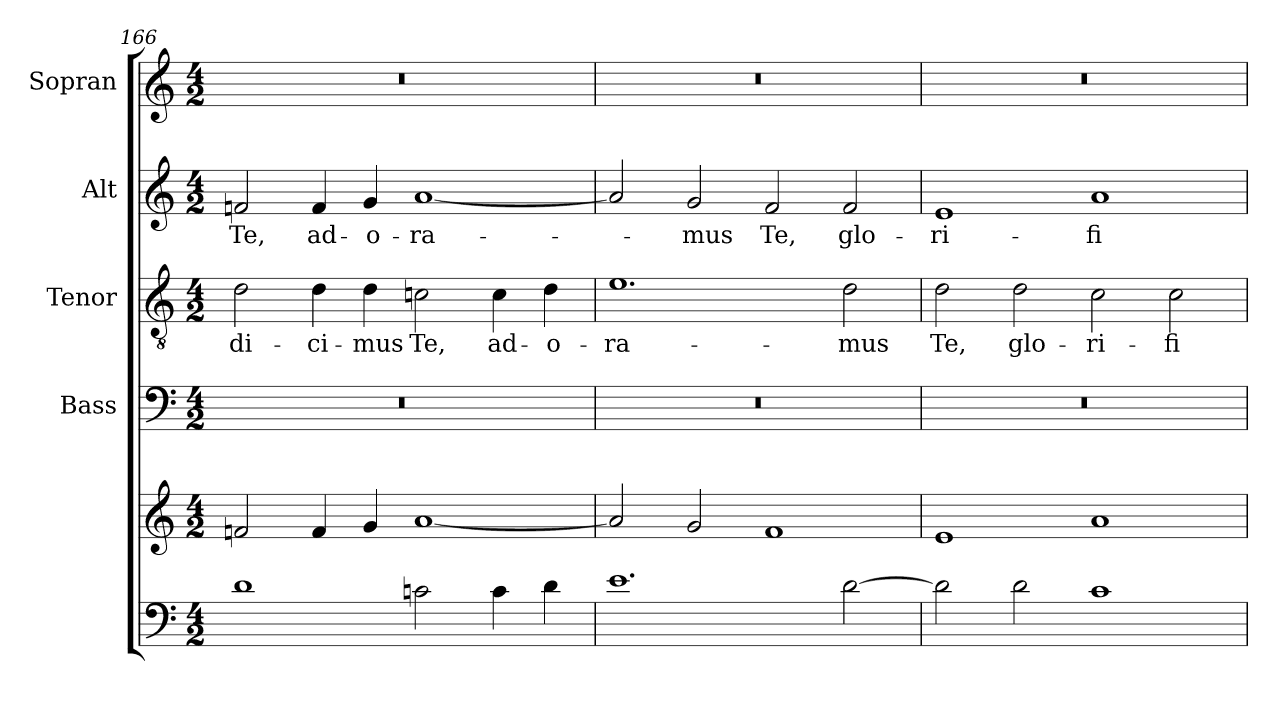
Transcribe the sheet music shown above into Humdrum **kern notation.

**kern	**kern	**kern	**kern	**text	**kern	**text	**kern
*part5	*part5	*part4	*part3	*part3	*part2	*part2	*part1
*staff6	*staff5	*staff4	*staff3	*staff3	*staff2	*staff2	*staff1
*	*	*I"Bass	*I"Tenor	*	*I"Alt	*	*I"Sopran
*	*	*I'B.	*I'T.	*	*I'A.	*	*I'S.
*clefF4	*clefG2	*clefF4	*clefGv2	*	*clefG2	*	*clefG2
*k[]	*k[]	*k[]	*k[]	*	*k[]	*	*k[]
*C:	*C:	*C:	*C:	*	*C:	*	*C:
*M4/2	*M4/2	*M4/2	*M4/2	*	*M4/2	*	*M4/2
=166	=166	=166	=166	=166	=166	=166	=166
!	!	!	!	!LO:LY:b	!	!LO:LY:b	!
1d	2fn/	0r	2d\	-di-	2fn/	Te,	0r
!	!	!	!	!LO:LY:b	!	!LO:LY:b	!
.	4f/	.	4d\	-ci-	4f/	ad-	.
!	!	!	!	!LO:LY:b	!	!LO:LY:b	!
.	4g/	.	4d\	-mus	4g/	-o-	.
!	!	!	!	!LO:LY:b	!	!LO:LY:b	!
2cn\	[1a	.	2cn\	Te,	[1a	-ra-	.
!	!	!	!	!LO:LY:b	!	!	!
4c\	.	.	4c\	ad-	.	.	.
!	!	!	!	!LO:LY:b	!	!	!
4d\	.	.	4d\	-o-	.	.	.
=167	=167	=167	=167	=167	=167	=167	=167
!	!	!	!	!LO:LY:b	!	!	!
1.e	2a/]	0r	1.e	-ra-	2a/]	.	0r
!	!	!	!	!	!	!LO:LY:b	!
.	2g/	.	.	.	2g/	-mus	.
!	!	!	!	!	!	!LO:LY:b	!
.	1f	.	.	.	2f/	Te,	.
!	!	!	!	!LO:LY:b	!	!LO:LY:b	!
[2d\	.	.	2d\	-mus	2f/	glo-	.
=168	=168	=168	=168	=168	=168	=168	=168
!	!	!	!	!LO:LY:b	!	!LO:LY:b	!
2d\]	1e	0r	2d\	Te,	1e	-ri-	0r
!	!	!	!	!LO:LY:b	!	!	!
2d\	.	.	2d\	glo-	.	.	.
!	!	!	!	!LO:LY:b	!	!LO:LY:b	!
1c	1a	.	2c\	-ri-	1a	-fi-	.
!	!	!	!	!LO:LY:b	!	!	!
.	.	.	2c\	-fi-	.	.	.
=	=	=	=	=	=	=	=
*-	*-	*-	*-	*-	*-	*-	*-
